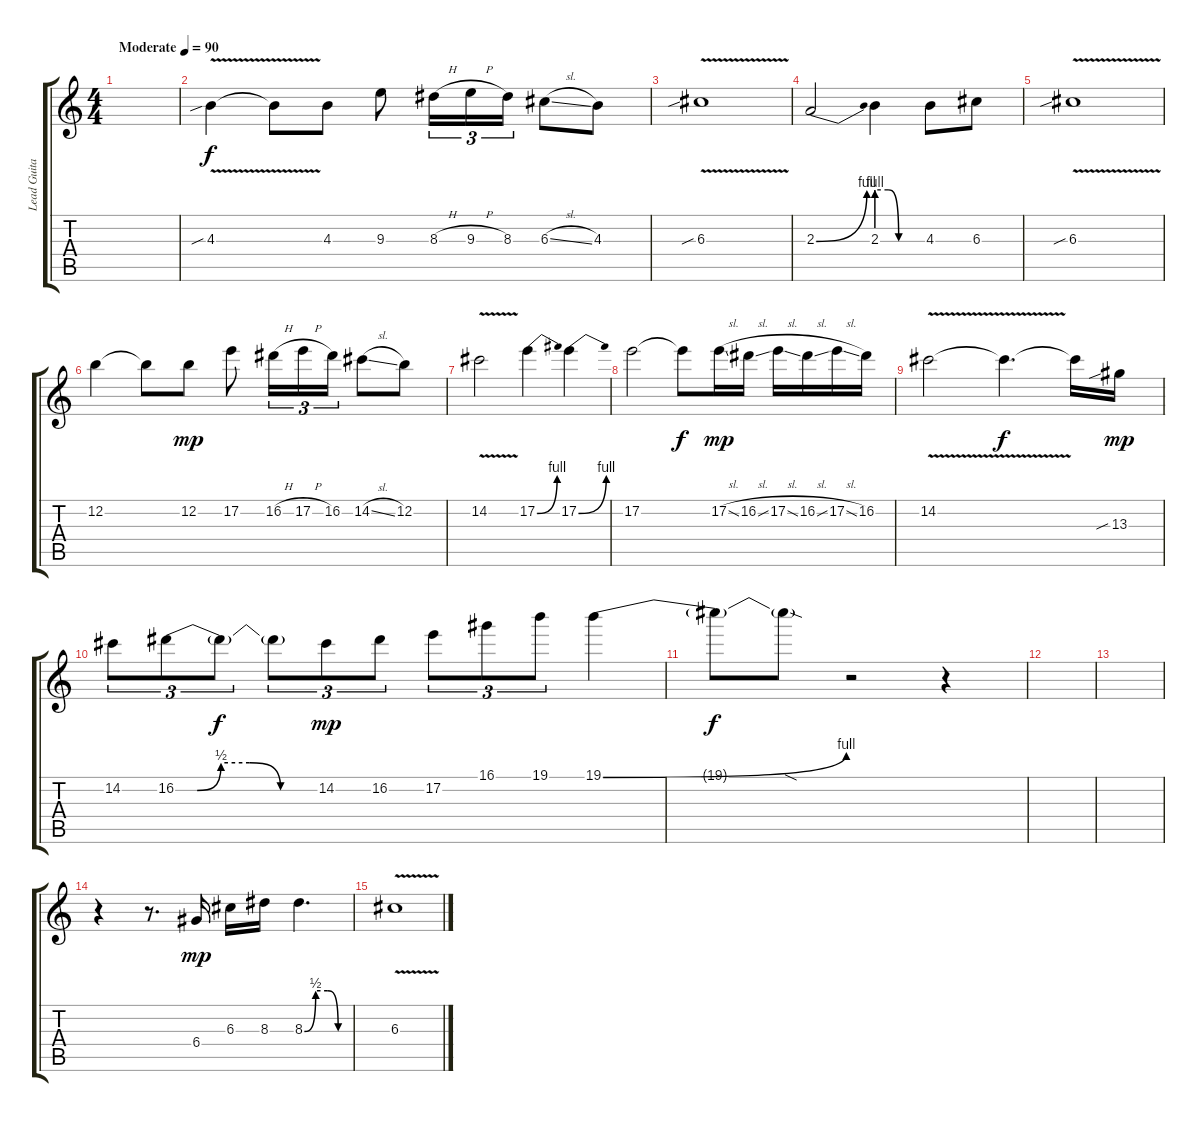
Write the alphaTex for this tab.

\track ("Lead Guitar" "Lead Guita") {instrument distortionguitar}
\staff {score tabs}
\tuning (E4 B3 G3 D3 A2 E2) {hide}
\ts (4 4)
\tempo (90 "Moderate")
\clef g2
\ks c
|
4.3{v sib}.4 4.3{t}.8 4.3.8 9.3.8 8.3{h}.16{tu (3 2)} 9.3{h}.16{tu (3 2)} 8.3.16{tu (3 2)} 6.3{sl}.8 4.3.8 |
6.3{v sib}.1 |
2.3{be (bend 0 0 60 4)}.2 2.3{be (custom 0 4 15 4 29 0 34 0 60 0)}.4 4.3.8 6.3.8 |
6.3{v sib}.1 |
12.2.4 12.2{t}.8{dy f} 12.2.8{dy mp} 17.2.8 16.2{h}.16{tu (3 2)} 17.2{h}.16{tu (3 2)} 16.2.16{tu (3 2)} 14.2{sl}.8 12.2.8 |
14.2{v}.2 17.2{be (bend 0 0 60 4)}.4 17.2{be (bend 0 0 60 4)}.4 |
17.2.2 17.2{t}.8{dy f} 17.2{sl}.16{dy mp} 16.2{sl}.16 17.2{sl}.16 16.2{sl}.16 17.2{sl}.16 16.2.16 |
14.2{v}.2 14.2{t}.4{d dy f} 14.2{t}.16 13.3{sib}.16{dy mp} |
14.2.8{tu (3 2)} 16.2{be (custom 0 0 6 0 9 0 19 2 31 2 44 0 52 0 60 0)}.8{tu (3 2)} 16.2{t}.8{tu (3 2) dy f} 16.2{t}.8{tu (3 2)} 14.2.8{tu (3 2) dy mp} 16.2.8{tu (3 2)} 17.2.8{tu (3 2)} 16.1.8{tu (3 2)} 19.1.8{tu (3 2)} 19.1{be (bend 0 0 60 4)}.4 |
19.1{t}.8{dy f} 19.1{sod t}.8 r.2 r.4 |
|
|
r.4 r.8{d} 6.4.16{dy mp} 6.3.16 8.3.16 8.3{be (custom 0 0 15 2 31 2 45 0 58 0 60 0)}.4{d} |
6.3{v}.1
